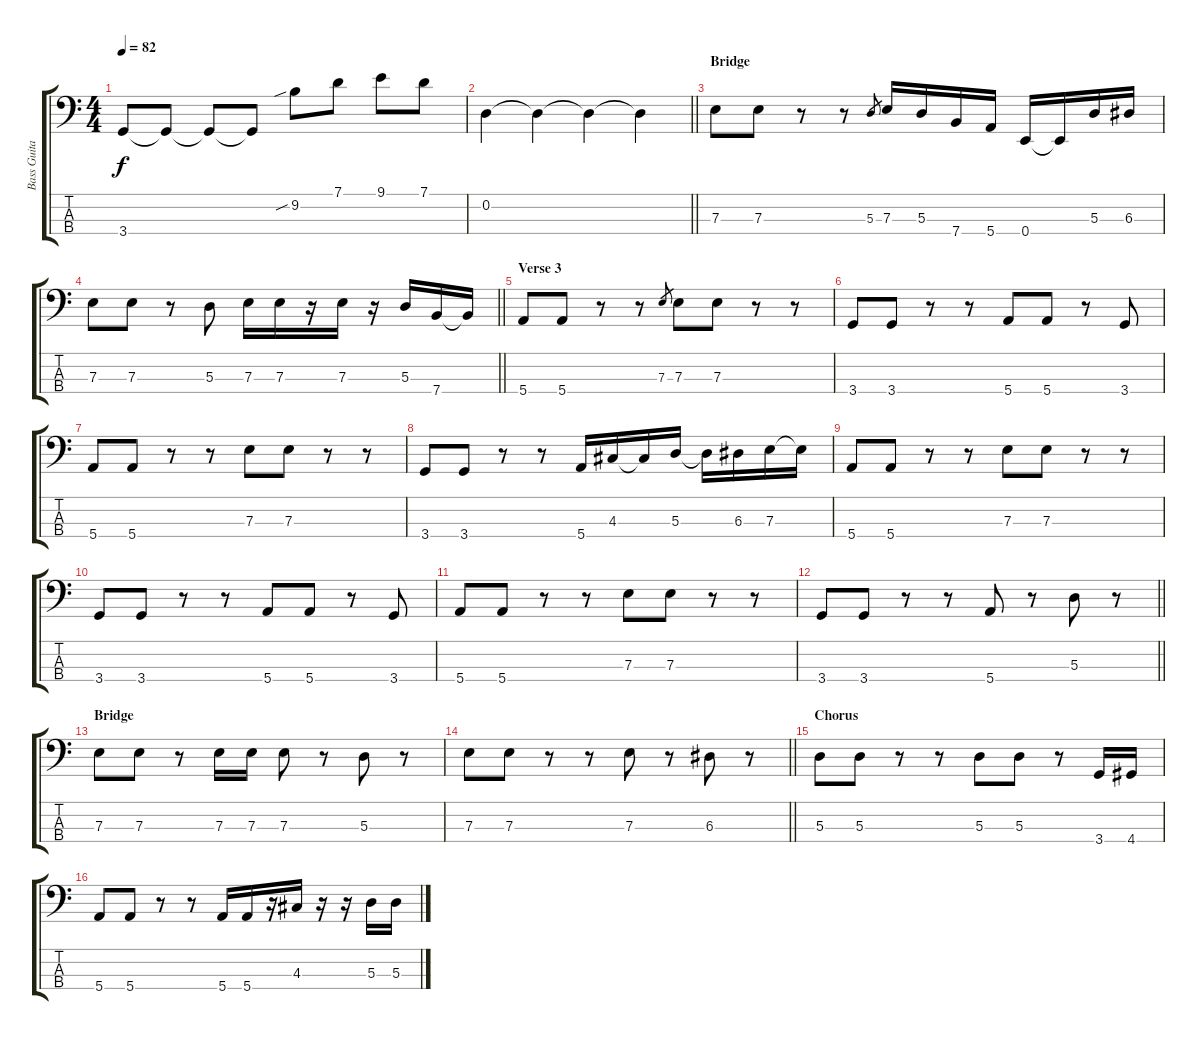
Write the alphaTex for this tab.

\track ("Bass Guitar" "Bass Guita") {instrument electricbassfinger}
\staff {score tabs}
\tuning (G2 D2 A1 E1) {hide}
\ts (4 4)
\tempo 82
\clef f4
\ks c
3.4.8{dy f} 3.4{t}.8 3.4{t}.8 3.4{t}.8 9.2{sib}.8 7.1.8 9.1.8 7.1.8 |
\barLineRight lightlight
0.2.4 0.2{t}.4 0.2{t}.4 0.2{t}.4 |
\section ("" "Bridge")
7.3.8 7.3.8 r.8 r.8 5.3.8{gr} 7.3.16 5.3.16 7.4.16 5.4.16 0.4.16 0.4{t}.16 5.3.16 6.3.16 |
\barLineRight lightlight
7.3.8 7.3.8 r.8 5.3.8 7.3.16 7.3.16 r.16 7.3.16 r.16 5.3.16 7.4.16 7.4{t}.16 |
\section ("" "Verse 3")
5.4.8 5.4.8 r.8 r.8 7.3.8{gr} 7.3.8 7.3.8 r.8 r.8 |
3.4.8 3.4.8 r.8 r.8 5.4.8 5.4.8 r.8 3.4.8 |
5.4.8 5.4.8 r.8 r.8 7.3.8 7.3.8 r.8 r.8 |
3.4.8 3.4.8 r.8 r.8 5.4.16 4.3.16 4.3{t}.16 5.3.16 5.3{t}.16 6.3.16 7.3.16 7.3{t}.16 |
5.4.8 5.4.8 r.8 r.8 7.3.8 7.3.8 r.8 r.8 |
3.4.8 3.4.8 r.8 r.8 5.4.8 5.4.8 r.8 3.4.8 |
5.4.8 5.4.8 r.8 r.8 7.3.8 7.3.8 r.8 r.8 |
\barLineRight lightlight
3.4.8 3.4.8 r.8 r.8 5.4.8 r.8 5.3.8 r.8 |
\section ("" "Bridge")
7.3.8 7.3.8 r.8 7.3.16 7.3.16 7.3.8 r.8 5.3.8 r.8 |
\barLineRight lightlight
7.3.8 7.3.8 r.8 r.8 7.3.8 r.8 6.3.8 r.8 |
\section ("" "Chorus")
5.3.8 5.3.8 r.8 r.8 5.3.8 5.3.8 r.8 3.4.16 4.4.16 |
5.4.8 5.4.8 r.8 r.8 5.4.16 5.4.16 r.16 4.3.16 r.16 r.16 5.3.16 5.3.16
